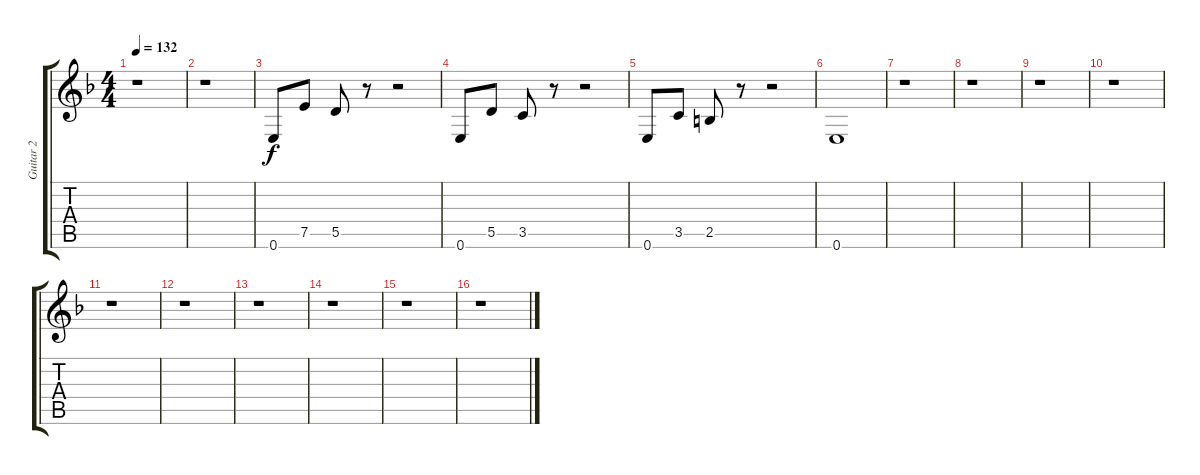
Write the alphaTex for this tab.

\track ("Guitar 2" "Guitar 2") {instrument overdrivenguitar}
\staff {score tabs}
\tuning (E4 B3 G3 D3 A2 E2) {hide}
\ts (4 4)
\tempo 132
\clef g2
\ks dminor
r.1{dy f} |
r.1 |
0.6.8 7.5.8 5.5.8 r.8 r.2 |
0.6.8 5.5.8 3.5.8 r.8 r.2 |
0.6.8 3.5.8 2.5.8 r.8 r.2 |
0.6.1 |
r.1 |
r.1 |
r.1 |
r.1 |
r.1 |
r.1 |
r.1 |
r.1 |
r.1 |
r.1
